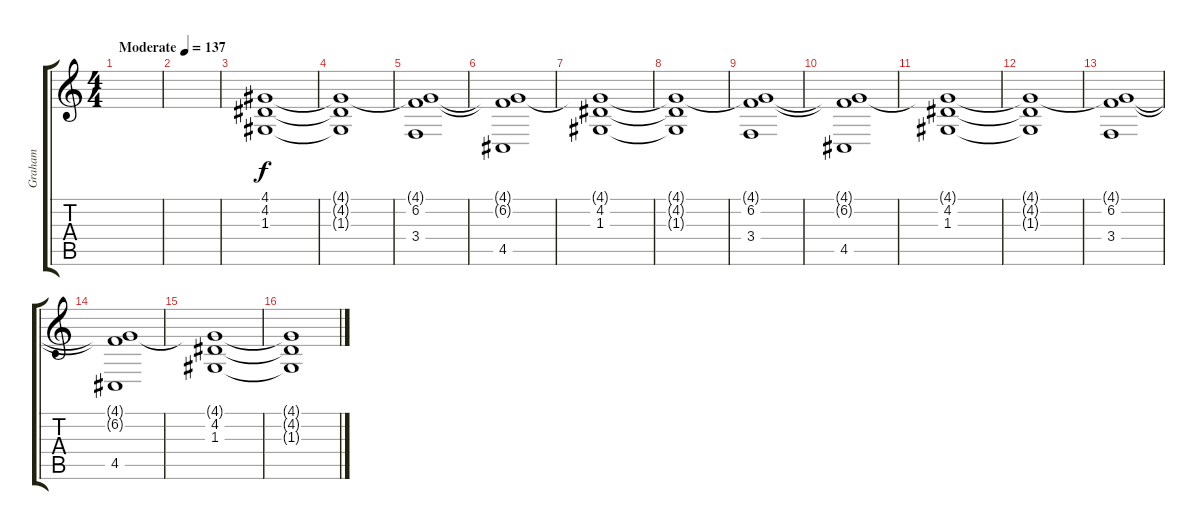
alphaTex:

\track ("Graham" "Graham") {instrument clarinet}
\staff {score tabs}
\tuning (E4 B3 G3 D3 A2 E2) {hide}
\ts (4 4)
\tempo (137 "Moderate")
\clef g2
\ks c
|
|
(4.1 4.2 1.3).1 |
(4.1{t} 4.2{t} 1.3{t}).1 |
(4.1{t} 6.2 3.4).1 |
(4.1{t} 6.2{t} 4.5).1 |
(4.1{t} 4.2 1.3).1 |
(4.1{t} 4.2{t} 1.3{t}).1 |
(4.1{t} 6.2 3.4).1 |
(4.1{t} 6.2{t} 4.5).1 |
(4.1{t} 4.2 1.3).1 |
(4.1{t} 4.2{t} 1.3{t}).1 |
(4.1{t} 6.2 3.4).1 |
(4.1{t} 6.2{t} 4.5).1 |
(4.1{t} 4.2 1.3).1 |
(4.1{t} 4.2{t} 1.3{t}).1
